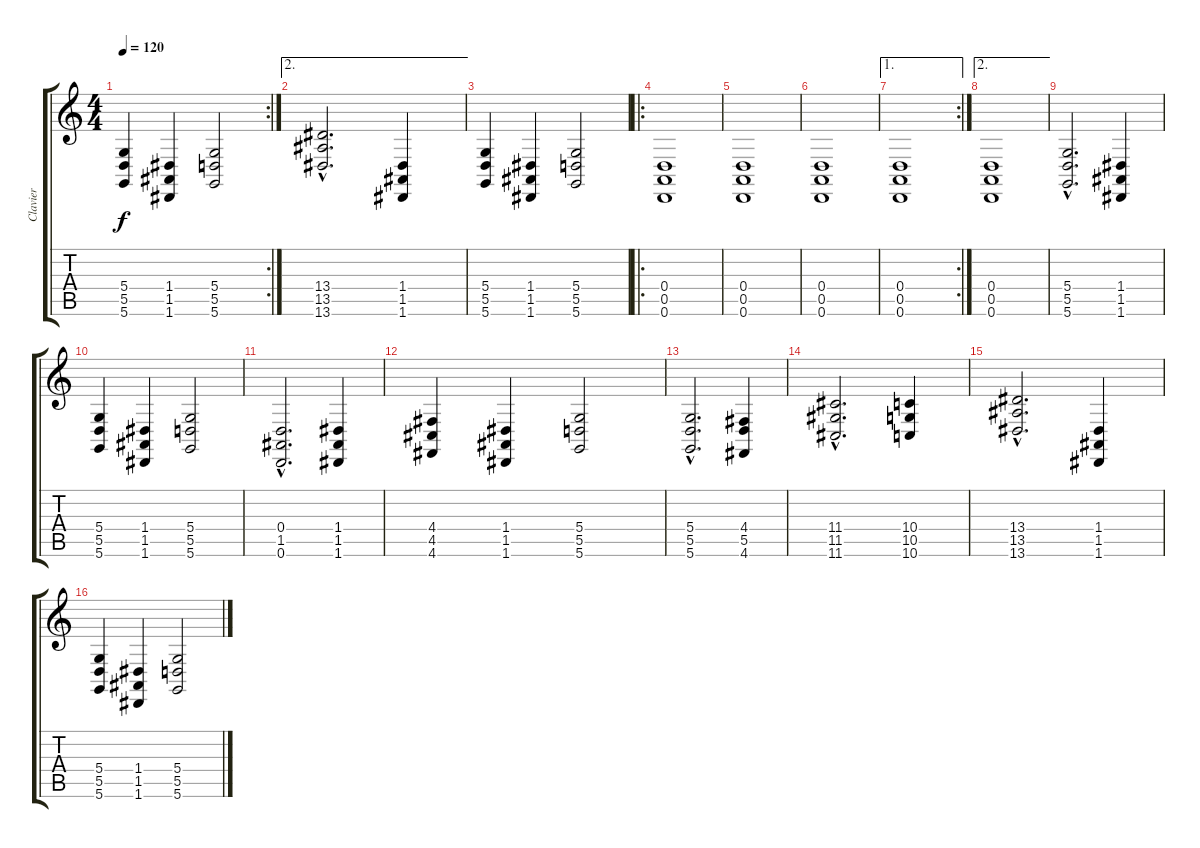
\track ("Clavier" "Clavier") {instrument synthstrings2}
\staff {score tabs}
\tuning (E4 B3 G3 D3 A2 D2) {hide}
\rc 2
\ts (4 4)
\tempo 120
\clef g2
\ks c
(5.4 5.5 5.6).4{dy f} (1.4 1.5 1.6).4 (5.4 5.5 5.6).2 |
\ae 2
(13.4{hac} 13.5{hac} 13.6{hac}).2{d} (1.4 1.5 1.6).4 |
(5.4 5.5 5.6).4 (1.4 1.5 1.6).4 (5.4 5.5 5.6).2 |
\ro
(0.4 0.5 0.6).1 |
(0.4 0.5 0.6).1 |
(0.4 0.5 0.6).1 |
\ae 1
\rc 2
(0.4 0.5 0.6).1 |
\ae 2
(0.4 0.5 0.6).1 |
(5.4{hac} 5.5{hac} 5.6{hac}).2{d} (1.4 1.5 1.6).4 |
(5.4 5.5 5.6).4 (1.4 1.5 1.6).4 (5.4 5.5 5.6).2 |
(0.4{hac} 1.5{hac} 0.6{hac}).2{d} (1.4 1.5 1.6).4 |
(4.4 4.5 4.6).4 (1.4 1.5 1.6).4 (5.4 5.5 5.6).2 |
(5.4{hac} 5.5{hac} 5.6{hac}).2{d} (4.4 5.5 4.6).4 |
(11.4{hac} 11.5{hac} 11.6{hac}).2{d} (10.4 10.5 10.6).4 |
(13.4{hac} 13.5{hac} 13.6{hac}).2{d} (1.4 1.5 1.6).4 |
(5.4 5.5 5.6).4 (1.4 1.5 1.6).4 (5.4 5.5 5.6).2
